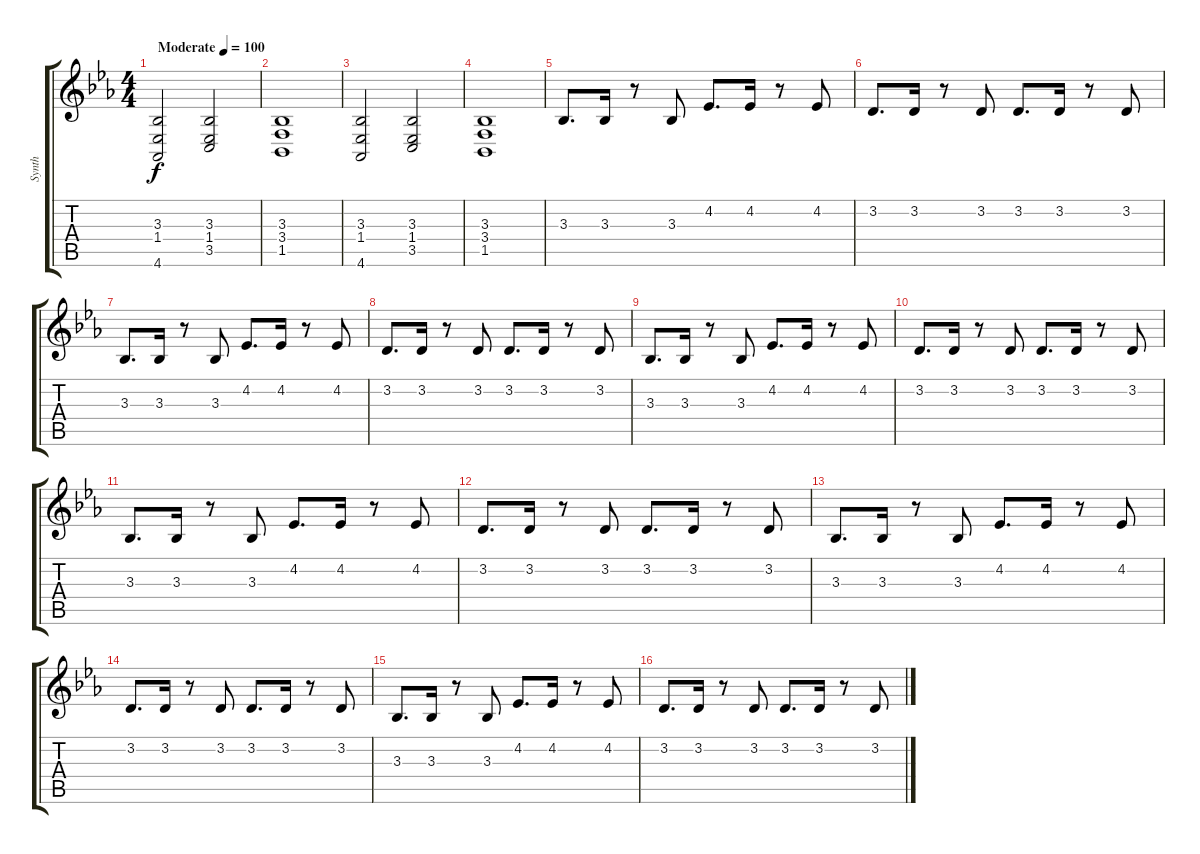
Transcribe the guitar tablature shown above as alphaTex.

\track ("Synth" "Synth") {instrument lead1square}
\staff {score tabs}
\tuning (E4 B3 G3 D3 A2 E2) {hide}
\ts (4 4)
\tempo (100 "Moderate")
\clef g2
\ks eb
(3.3 1.4 4.6).2{dy f instrument lead1square} (3.3 1.4 3.5).2 |
(3.3 3.4 1.5).1 |
(3.3 1.4 4.6).2 (3.3 1.4 3.5).2 |
(3.3 3.4 1.5).1 |
3.3.8{d} 3.3.16 r.8 3.3.8 4.2.8{d} 4.2.16 r.8 4.2.8 |
3.2.8{d} 3.2.16 r.8 3.2.8 3.2.8{d} 3.2.16 r.8 3.2.8 |
3.3.8{d} 3.3.16 r.8 3.3.8 4.2.8{d} 4.2.16 r.8 4.2.8 |
3.2.8{d} 3.2.16 r.8 3.2.8 3.2.8{d} 3.2.16 r.8 3.2.8 |
3.3.8{d} 3.3.16 r.8 3.3.8 4.2.8{d} 4.2.16 r.8 4.2.8 |
3.2.8{d} 3.2.16 r.8 3.2.8 3.2.8{d} 3.2.16 r.8 3.2.8 |
3.3.8{d} 3.3.16 r.8 3.3.8 4.2.8{d} 4.2.16 r.8 4.2.8 |
3.2.8{d} 3.2.16 r.8 3.2.8 3.2.8{d} 3.2.16 r.8 3.2.8 |
3.3.8{d} 3.3.16 r.8 3.3.8 4.2.8{d} 4.2.16 r.8 4.2.8 |
3.2.8{d} 3.2.16 r.8 3.2.8 3.2.8{d} 3.2.16 r.8 3.2.8 |
3.3.8{d} 3.3.16 r.8 3.3.8 4.2.8{d} 4.2.16 r.8 4.2.8 |
3.2.8{d} 3.2.16 r.8 3.2.8 3.2.8{d} 3.2.16 r.8 3.2.8
